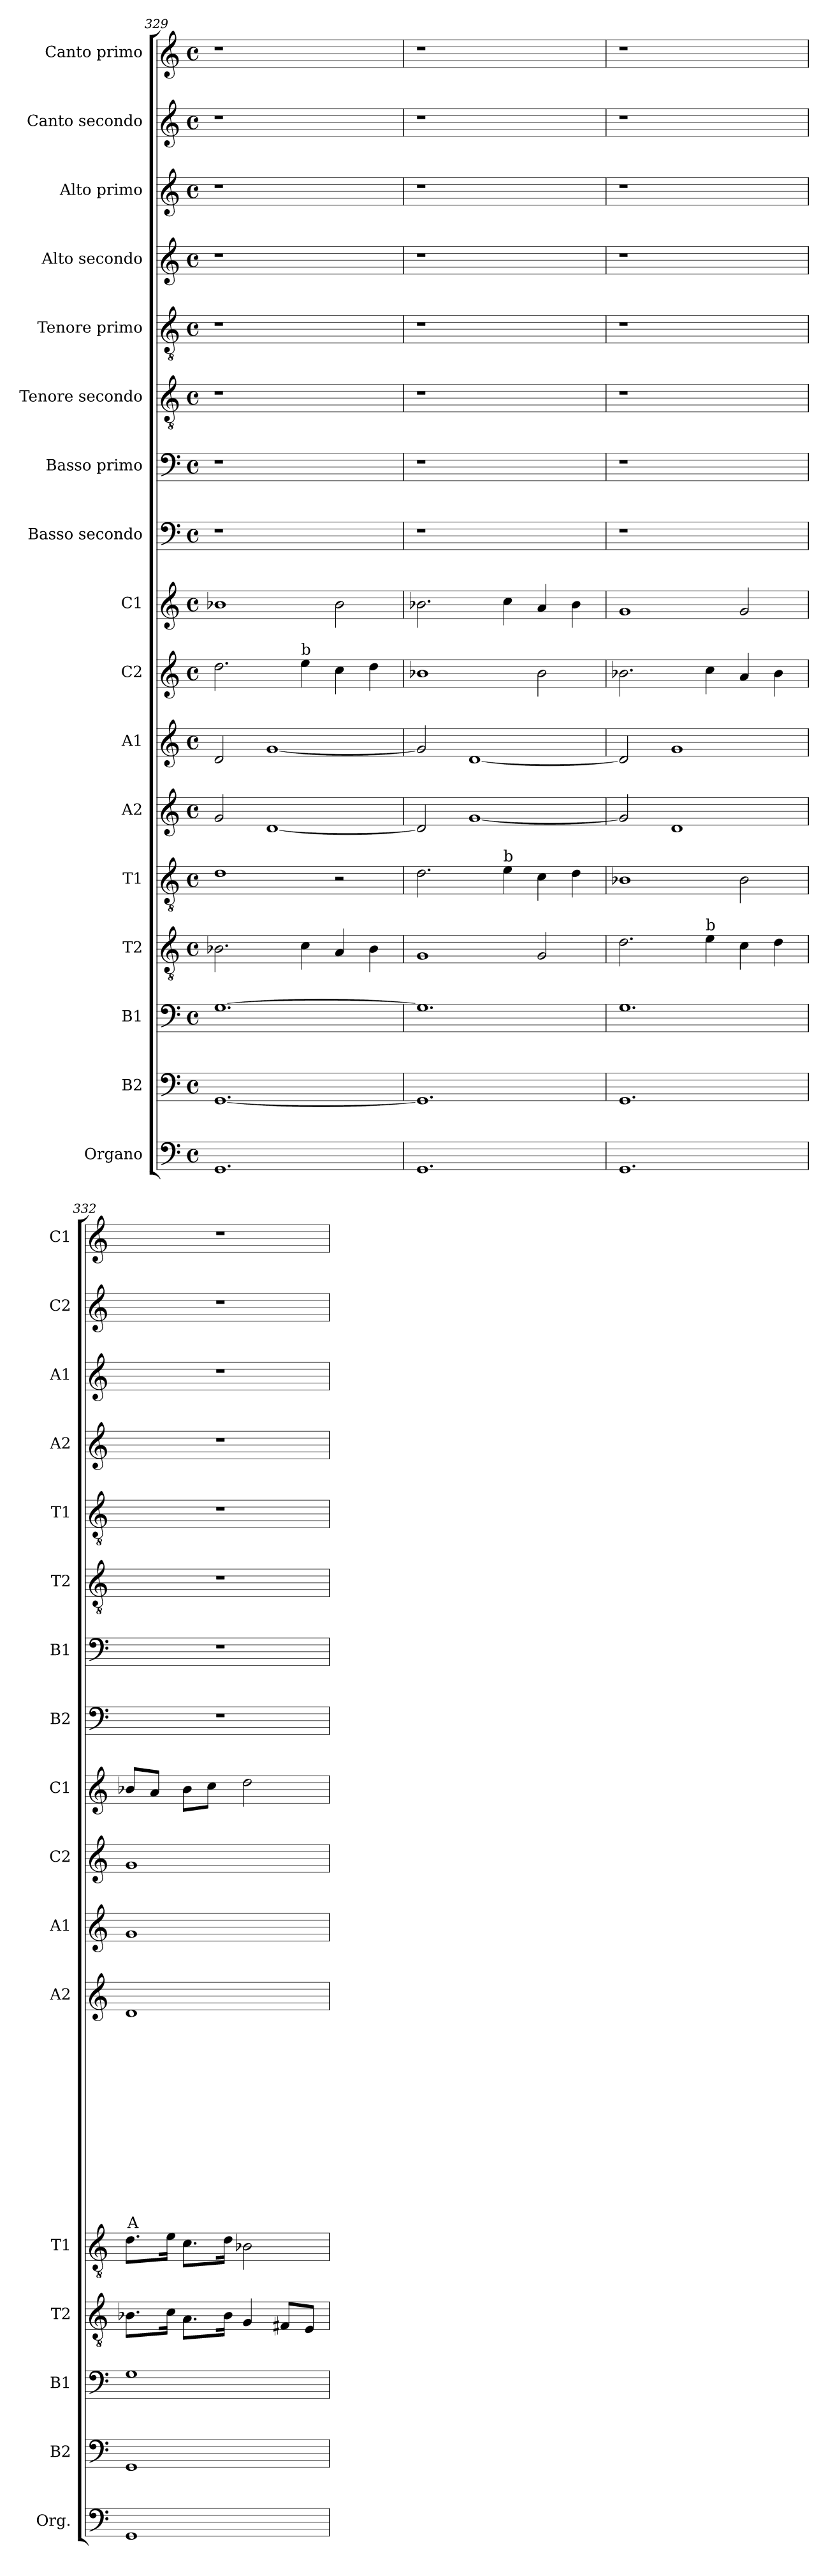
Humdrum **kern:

**kern	**kern	**kern	**kern	**kern	**kern	**text	**text	**text	**text	**text	**text	**text	**text	**text	**text	**text	**text	**text	**text	**kern	**kern	**kern	**kern	**kern	**kern	**kern	**kern	**kern	**kern	**kern
*part17	*part16	*part15	*part14	*part13	*part12	*part12	*part12	*part12	*part12	*part12	*part12	*part12	*part12	*part12	*part12	*part12	*part12	*part12	*part12	*part11	*part10	*part9	*part8	*part7	*part6	*part5	*part4	*part3	*part2	*part1
*staff17	*staff16	*staff15	*staff14	*staff13	*staff12	*staff12	*staff12	*staff12	*staff12	*staff12	*staff12	*staff12	*staff12	*staff12	*staff12	*staff12	*staff12	*staff12	*staff12	*staff11	*staff10	*staff9	*staff8	*staff7	*staff6	*staff5	*staff4	*staff3	*staff2	*staff1
*I"Organo	*I"B2	*I"B1	*I"T2	*I"T1	*I"A2	*	*	*	*	*	*	*	*	*	*	*	*	*	*	*I"A1	*I"C2	*I"C1	*I"Basso secondo	*I"Basso primo	*I"Tenore secondo	*I"Tenore primo	*I"Alto secondo	*I"Alto primo	*I"Canto secondo	*I"Canto primo
*I'Org.	*I'B2	*I'B1	*I'T2	*I'T1	*I'A2	*	*	*	*	*	*	*	*	*	*	*	*	*	*	*I'A1	*I'C2	*I'C1	*I'B2	*I'B1	*I'T2	*I'T1	*I'A2	*I'A1	*I'C2	*I'C1
*clefF4	*clefF4	*clefF4	*clefGv2	*clefGv2	*clefG2	*	*	*	*	*	*	*	*	*	*	*	*	*	*	*clefG2	*clefG2	*clefG2	*clefF4	*clefF4	*clefGv2	*clefGv2	*clefG2	*clefG2	*clefG2	*clefG2
*k[]	*k[]	*k[]	*k[]	*k[]	*k[]	*	*	*	*	*	*	*	*	*	*	*	*	*	*	*k[]	*k[]	*k[]	*k[]	*k[]	*k[]	*k[]	*k[]	*k[]	*k[]	*k[]
*C:	*C:	*C:	*C:	*C:	*C:	*	*	*	*	*	*	*	*	*	*	*	*	*	*	*C:	*C:	*C:	*C:	*C:	*C:	*C:	*C:	*C:	*C:	*C:
*M4/4	*M4/4	*M4/4	*M4/4	*M4/4	*M4/4	*	*	*	*	*	*	*	*	*	*	*	*	*	*	*M4/4	*M4/4	*M4/4	*M4/4	*M4/4	*M4/4	*M4/4	*M4/4	*M4/4	*M4/4	*M4/4
*met(c)	*met(c)	*met(c)	*met(c)	*met(c)	*met(c)	*	*	*	*	*	*	*	*	*	*	*	*	*	*	*met(c)	*met(c)	*met(c)	*met(c)	*met(c)	*met(c)	*met(c)	*met(c)	*met(c)	*met(c)	*met(c)
=329	=329	=329	=329	=329	=329	=329	=329	=329	=329	=329	=329	=329	=329	=329	=329	=329	=329	=329	=329	=329	=329	=329	=329	=329	=329	=329	=329	=329	=329	=329
1.GG	[<1.GG	[>1.G	2.B-X\	1d	2g/	.	.	.	.	.	.	.	.	.	.	.	.	.	.	2d/	2.dd\	1b-X	1r	1r	1r	1r	1r	1r	1r	1r
.	.	.	.	.	[<1d	.	.	.	.	.	.	.	.	.	.	.	.	.	.	[<1g	.	.	.	.	.	.	.	.	.	.
!	!	!	!	!	!	!	!	!	!	!	!	!	!	!	!	!	!	!	!	!	!LO:TX:a:t=b	!	!	!	!	!	!	!	!	!
.	.	.	4c\	.	.	.	.	.	.	.	.	.	.	.	.	.	.	.	.	.	4ee\	.	.	.	.	.	.	.	.	.
.	.	.	4A/	2r	.	.	.	.	.	.	.	.	.	.	.	.	.	.	.	.	4cc\	2b-\	2ryy	2ryy	2ryy	2ryy	2ryy	2ryy	2ryy	2ryy
.	.	.	4B-\	.	.	.	.	.	.	.	.	.	.	.	.	.	.	.	.	.	4dd\	.	.	.	.	.	.	.	.	.
!!LO:PB:g=z
=330	=330	=330	=330	=330	=330	=330	=330	=330	=330	=330	=330	=330	=330	=330	=330	=330	=330	=330	=330	=330	=330	=330	=330	=330	=330	=330	=330	=330	=330	=330
1.GG	1.GG]	1.G]	1G	2.d\	2d/]	.	.	.	.	.	.	.	.	.	.	.	.	.	.	2g/]	1b-X	2.b-X\	1r	1r	1r	1r	1r	1r	1r	1r
.	.	.	.	.	[<1g	.	.	.	.	.	.	.	.	.	.	.	.	.	.	[<1d	.	.	.	.	.	.	.	.	.	.
!	!	!	!	!LO:TX:a:t=b	!	!	!	!	!	!	!	!	!	!	!	!	!	!	!	!	!	!	!	!	!	!	!	!	!	!
.	.	.	.	4e\	.	.	.	.	.	.	.	.	.	.	.	.	.	.	.	.	.	4cc\	.	.	.	.	.	.	.	.
.	.	.	2G/	4c\	.	.	.	.	.	.	.	.	.	.	.	.	.	.	.	.	2b-\	4a/	2ryy	2ryy	2ryy	2ryy	2ryy	2ryy	2ryy	2ryy
.	.	.	.	4d\	.	.	.	.	.	.	.	.	.	.	.	.	.	.	.	.	.	4b-\	.	.	.	.	.	.	.	.
=331	=331	=331	=331	=331	=331	=331	=331	=331	=331	=331	=331	=331	=331	=331	=331	=331	=331	=331	=331	=331	=331	=331	=331	=331	=331	=331	=331	=331	=331	=331
1.GG	1.GG	1.G	2.d\	1B-X	2g/]	.	.	.	.	.	.	.	.	.	.	.	.	.	.	2d/]	2.b-X\	1g	1r	1r	1r	1r	1r	1r	1r	1r
.	.	.	.	.	1d	.	.	.	.	.	.	.	.	.	.	.	.	.	.	1g	.	.	.	.	.	.	.	.	.	.
!	!	!	!LO:TX:a:t=b	!	!	!	!	!	!	!	!	!	!	!	!	!	!	!	!	!	!	!	!	!	!	!	!	!	!	!
.	.	.	4e\	.	.	.	.	.	.	.	.	.	.	.	.	.	.	.	.	.	4cc\	.	.	.	.	.	.	.	.	.
.	.	.	4c\	2B-\	.	.	.	.	.	.	.	.	.	.	.	.	.	.	.	.	4a/	2g/	2ryy	2ryy	2ryy	2ryy	2ryy	2ryy	2ryy	2ryy
.	.	.	4d\	.	.	.	.	.	.	.	.	.	.	.	.	.	.	.	.	.	4b-\	.	.	.	.	.	.	.	.	.
=332	=332	=332	=332	=332	=332	=332	=332	=332	=332	=332	=332	=332	=332	=332	=332	=332	=332	=332	=332	=332	=332	=332	=332	=332	=332	=332	=332	=332	=332	=332
!	!	!	!	!	!	!	!	!	!	!	!	!	!	!	!	!	!	!	!LO:LY:b	!	!	!	!	!	!	!	!	!	!	!
1GG	1GG	1G	8.B-X\L	8.d\L	1d	.	.	.	.	.	.	.	.	.	.	.	.	.	A-	1g	1g	8b-X/L	1r	1r	1r	1r	1r	1r	1r	1r
.	.	.	.	.	.	.	.	.	.	.	.	.	.	.	.	.	.	.	.	.	.	8a/J	.	.	.	.	.	.	.	.
.	.	.	16c\Jk	16e\Jk	.	.	.	.	.	.	.	.	.	.	.	.	.	.	.	.	.	.	.	.	.	.	.	.	.	.
.	.	.	8.A\L	8.c\L	.	.	.	.	.	.	.	.	.	.	.	.	.	.	.	.	.	8b-\L	.	.	.	.	.	.	.	.
.	.	.	.	.	.	.	.	.	.	.	.	.	.	.	.	.	.	.	.	.	.	8cc\J	.	.	.	.	.	.	.	.
.	.	.	16B-\Jk	16d\Jk	.	.	.	.	.	.	.	.	.	.	.	.	.	.	.	.	.	.	.	.	.	.	.	.	.	.
.	.	.	4G/	2B-X\	.	.	.	.	.	.	.	.	.	.	.	.	.	.	.	.	.	2dd\	.	.	.	.	.	.	.	.
.	.	.	8F#X/L	.	.	.	.	.	.	.	.	.	.	.	.	.	.	.	.	.	.	.	.	.	.	.	.	.	.	.
.	.	.	8E/J	.	.	.	.	.	.	.	.	.	.	.	.	.	.	.	.	.	.	.	.	.	.	.	.	.	.	.
=	=	=	=	=	=	=	=	=	=	=	=	=	=	=	=	=	=	=	=	=	=	=	=	=	=	=	=	=	=	=
*-	*-	*-	*-	*-	*-	*-	*-	*-	*-	*-	*-	*-	*-	*-	*-	*-	*-	*-	*-	*-	*-	*-	*-	*-	*-	*-	*-	*-	*-	*-
